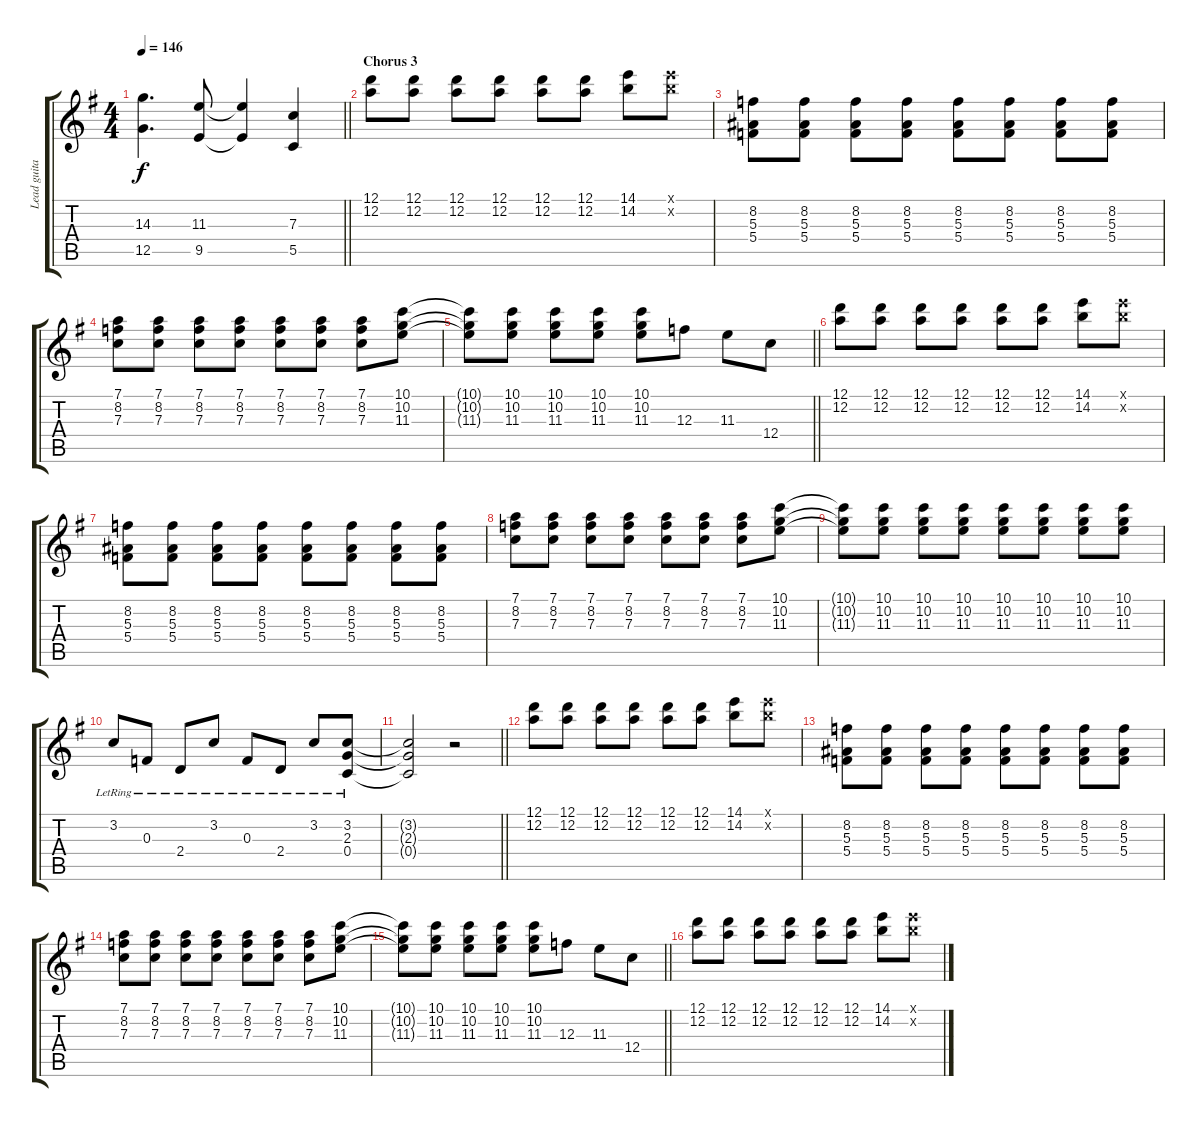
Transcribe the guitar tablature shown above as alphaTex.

\track ("Lead guitar" "Lead guita") {instrument overdrivenguitar}
\staff {score tabs}
\tuning (D4 A3 F3 C3 G2 D2) {hide}
\ts (4 4)
\tempo 146
\clef g2
\barLineRight lightlight
\ks g
(14.3 12.5).4{d dy f} (11.3 9.5).8 (11.3{t} 9.5{t}).4 (7.3 5.5).4 |
\section ("" "Chorus 3")
(12.1 12.2).8 (12.1 12.2).8 (12.1 12.2).8 (12.1 12.2).8 (12.1 12.2).8 (12.1 12.2).8 (14.1 14.2).8 (14.1{x} 14.2{x}).8 |
(8.2 5.3 5.4).8 (8.2 5.3 5.4).8 (8.2 5.3 5.4).8 (8.2 5.3 5.4).8 (8.2 5.3 5.4).8 (8.2 5.3 5.4).8 (8.2 5.3 5.4).8 (8.2 5.3 5.4).8 |
(7.1 8.2 7.3).8 (7.1 8.2 7.3).8 (7.1 8.2 7.3).8 (7.1 8.2 7.3).8 (7.1 8.2 7.3).8 (7.1 8.2 7.3).8 (7.1 8.2 7.3).8 (10.1 10.2 11.3).8 |
\barLineRight lightlight
(10.1{t} 10.2{t} 11.3{t}).8 (10.1 10.2 11.3).8 (10.1 10.2 11.3).8 (10.1 10.2 11.3).8 (10.1 10.2 11.3).8 12.3.8 11.3.8 12.4.8 |
(12.1 12.2).8 (12.1 12.2).8 (12.1 12.2).8 (12.1 12.2).8 (12.1 12.2).8 (12.1 12.2).8 (14.1 14.2).8 (14.1{x} 14.2{x}).8 |
(8.2 5.3 5.4).8 (8.2 5.3 5.4).8 (8.2 5.3 5.4).8 (8.2 5.3 5.4).8 (8.2 5.3 5.4).8 (8.2 5.3 5.4).8 (8.2 5.3 5.4).8 (8.2 5.3 5.4).8 |
(7.1 8.2 7.3).8 (7.1 8.2 7.3).8 (7.1 8.2 7.3).8 (7.1 8.2 7.3).8 (7.1 8.2 7.3).8 (7.1 8.2 7.3).8 (7.1 8.2 7.3).8 (10.1 10.2 11.3).8 |
(10.1{t} 10.2{t} 11.3{t}).8 (10.1 10.2 11.3).8 (10.1 10.2 11.3).8 (10.1 10.2 11.3).8 (10.1 10.2 11.3).8 (10.1 10.2 11.3).8 (10.1 10.2 11.3).8 (10.1 10.2 11.3).8 |
3.2{lr}.8 0.3{lr}.8 2.4{lr}.8 3.2{lr}.8 0.3{lr}.8 2.4{lr}.8 3.2{lr}.8 (3.2{lr} 2.3{lr} 0.4{lr}).8 |
\barLineRight lightlight
(3.2{t} 2.3{t} 0.4{t}).2 r.2 |
(12.1 12.2).8 (12.1 12.2).8 (12.1 12.2).8 (12.1 12.2).8 (12.1 12.2).8 (12.1 12.2).8 (14.1 14.2).8 (14.1{x} 14.2{x}).8 |
(8.2 5.3 5.4).8 (8.2 5.3 5.4).8 (8.2 5.3 5.4).8 (8.2 5.3 5.4).8 (8.2 5.3 5.4).8 (8.2 5.3 5.4).8 (8.2 5.3 5.4).8 (8.2 5.3 5.4).8 |
(7.1 8.2 7.3).8 (7.1 8.2 7.3).8 (7.1 8.2 7.3).8 (7.1 8.2 7.3).8 (7.1 8.2 7.3).8 (7.1 8.2 7.3).8 (7.1 8.2 7.3).8 (10.1 10.2 11.3).8 |
\barLineRight lightlight
(10.1{t} 10.2{t} 11.3{t}).8 (10.1 10.2 11.3).8 (10.1 10.2 11.3).8 (10.1 10.2 11.3).8 (10.1 10.2 11.3).8 12.3.8 11.3.8 12.4.8 |
(12.1 12.2).8 (12.1 12.2).8 (12.1 12.2).8 (12.1 12.2).8 (12.1 12.2).8 (12.1 12.2).8 (14.1 14.2).8 (14.1{x} 14.2{x}).8
